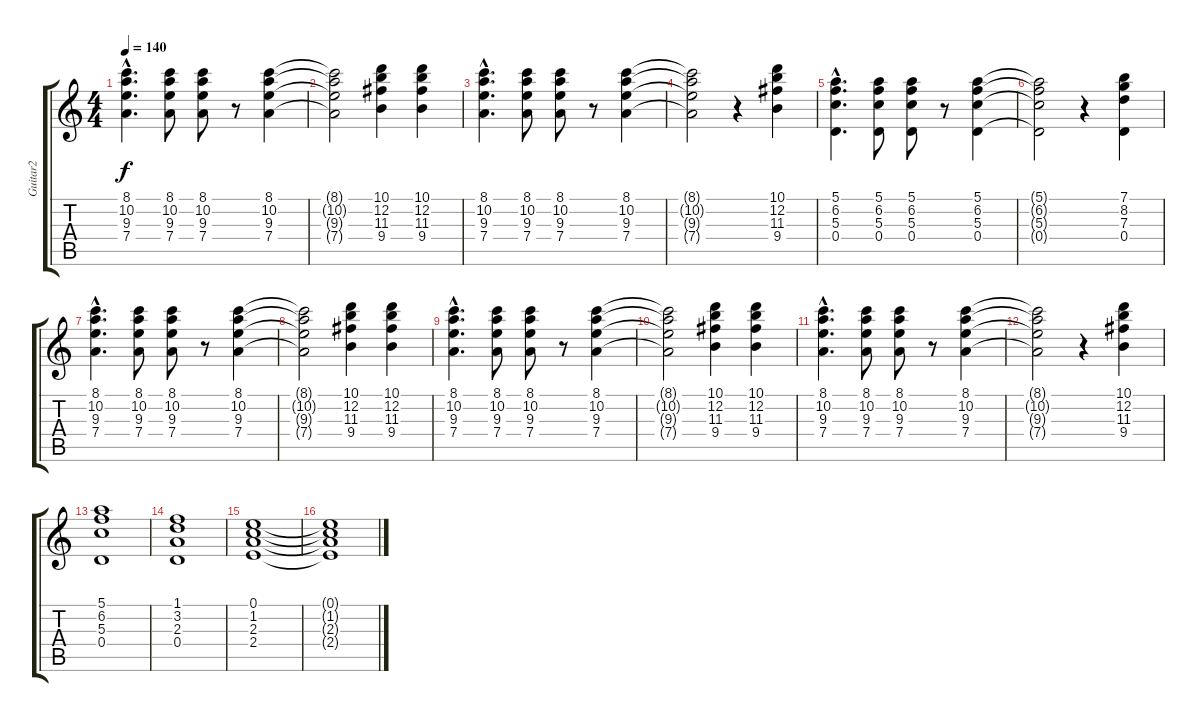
\track ("Guitar2" "Guitar2") {instrument electricguitarclean}
\staff {score tabs}
\tuning (E4 B3 G3 D3 A2 E2) {hide}
\ts (4 4)
\tempo 140
\clef g2
\ks c
(8.1{hac} 10.2{hac} 9.3{hac} 7.4{hac}).4{d dy f} (8.1 10.2 9.3 7.4).8 (8.1 10.2 9.3 7.4).8 r.8 (8.1 10.2 9.3 7.4).4 |
(8.1{t} 10.2{t} 9.3{t} 7.4{t}).2 (10.1 12.2 11.3 9.4).4 (10.1 12.2 11.3 9.4).4 |
(8.1{hac} 10.2{hac} 9.3{hac} 7.4{hac}).4{d} (8.1 10.2 9.3 7.4).8 (8.1 10.2 9.3 7.4).8 r.8 (8.1 10.2 9.3 7.4).4 |
(8.1{t} 10.2{t} 9.3{t} 7.4{t}).2 r.4 (10.1 12.2 11.3 9.4).4 |
(5.1{hac} 6.2{hac} 5.3{hac} 0.4{hac}).4{d} (5.1 6.2 5.3 0.4).8 (5.1 6.2 5.3 0.4).8 r.8 (5.1 6.2 5.3 0.4).4 |
(5.1{t} 6.2{t} 5.3{t} 0.4{t}).2 r.4 (7.1 8.2 7.3 0.4).4 |
(8.1{hac} 10.2{hac} 9.3{hac} 7.4{hac}).4{d} (8.1 10.2 9.3 7.4).8 (8.1 10.2 9.3 7.4).8 r.8 (8.1 10.2 9.3 7.4).4 |
(8.1{t} 10.2{t} 9.3{t} 7.4{t}).2 (10.1 12.2 11.3 9.4).4 (10.1 12.2 11.3 9.4).4 |
(8.1{hac} 10.2{hac} 9.3{hac} 7.4{hac}).4{d} (8.1 10.2 9.3 7.4).8 (8.1 10.2 9.3 7.4).8 r.8 (8.1 10.2 9.3 7.4).4 |
(8.1{t} 10.2{t} 9.3{t} 7.4{t}).2 (10.1 12.2 11.3 9.4).4 (10.1 12.2 11.3 9.4).4 |
(8.1{hac} 10.2{hac} 9.3{hac} 7.4{hac}).4{d} (8.1 10.2 9.3 7.4).8 (8.1 10.2 9.3 7.4).8 r.8 (8.1 10.2 9.3 7.4).4 |
(8.1{t} 10.2{t} 9.3{t} 7.4{t}).2 r.4 (10.1 12.2 11.3 9.4).4 |
(5.1 6.2 5.3 0.4).1 |
(1.1 3.2 2.3 0.4).1 |
(0.1 1.2 2.3 2.4).1 |
(0.1{t} 1.2{t} 2.3{t} 2.4{t}).1
